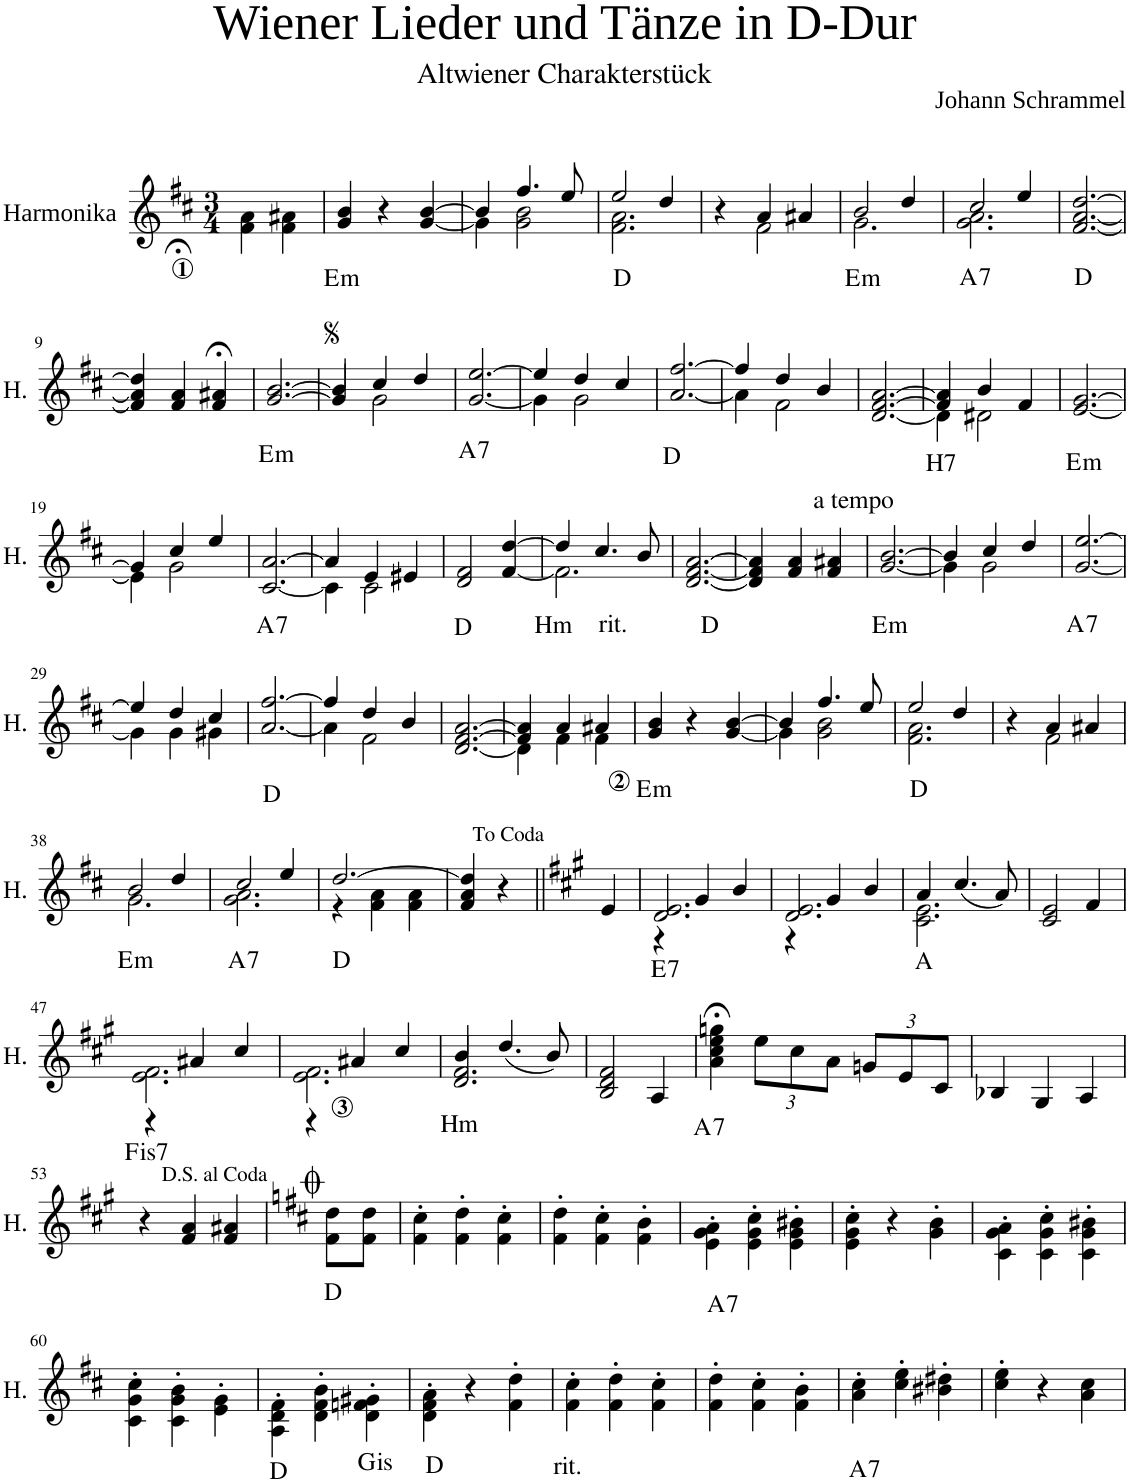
**kern	**harte
*part1	*part1
*staff1	*
*I"Harmonika	*
*I'H.	*
*clefG2	*
*k[f#c#]	*
*M3/4	*
=1	=1
4f#\ 4a\	.
4f#\ 4a#X\	.
=2	=2
!	!LO:H:kt=m
4g/ 4b/	E:min
4r	.
[4g/ [4b/	.
=3	=3
*^	*
4b/]	4g\]	.
4.ff#/	2g\ 2b\	.
8ee/	.	.
=4	=4	=4
2ee/	2.f#\ 2.a\	D:maj
4dd/	.	.
=5	=5	=5
4r	4ryy	.
4a/	2f#\	.
4a#X/	.	.
=6	=6	=6
!	!	!LO:H:kt=m
2b/	2.g\	E:min
4dd/	.	.
=7	=7	=7
!	!	!LO:H:kt=7
2cc#/	2.g\ 2.a\	A:7
4ee/	.	.
*v	*v	*
=8	=8
[2.f#/ [2.a/ [2.dd/	D:maj
!!LO:LB:g=z
=9	=9
4f#/] 4a/] 4dd/]	.
4f#/;< 4a/;<	.
4f#/;< 4a#X/;<	.
=10	=10
!	!LO:H:kt=m
[2.g/ [2.b/	E:min
=11	=11
*^	*
4b/]	4g/]	.
4cc#/	2g\	.
4dd/	.	.
*v	*v	*
=12	=12
!	!LO:H:kt=7
[2.g/ [2.ee/	A:7
=13	=13
*^	*
4ee/]	4g\]	.
4dd/	2g\	.
4cc#/	.	.
*v	*v	*
=14	=14
[2.a/ [2.ff#/	D:maj
=15	=15
*^	*
4ff#/]	4a\]	.
4dd/	2f#\	.
4b/	.	.
*v	*v	*
=16	=16
[2.d/ [2.f#/ [2.a/	.
=17	=17
*^	*
!	!	!LO:H:kt=H7
4f#/] 4a/]	4d\]	N
4b/	2d#X\	.
4f#/	.	.
*v	*v	*
=18	=18
!	!LO:H:kt=m
[2.e/ [2.g/	E:min
!!LO:LB:g=z
=19	=19
*^	*
4g/]	4e\]	.
4cc#/	2g\	.
4ee/	.	.
*v	*v	*
=20	=20
!	!LO:H:kt=7
[2.c#/ [2.a/	A:7
=21	=21
*^	*
4a/]	4c#\]	.
4e/	2c#\	.
4e#X/	.	.
*v	*v	*
=22	=22
2d/ 2f#/	D:maj
[4f#/ [4dd/	.
=23	=23
*^	*
!LO:TX:b:t=rit.	!	!LO:H:kt=Hm
4dd/]	2.f#\]	N
4.cc#/	.	.
8b/	.	.
*v	*v	*
=24	=24
[2.d/ [2.f#/ [2.a/	D:maj
=25	=25
4d/] 4f#/] 4a/]	.
4f#/ 4a/	.
4f#/ 4a#X/	.
=26	=26
!LO:TX:a:t=a tempo	!LO:H:kt=m
[2.g/ [2.b/	E:min
=27	=27
*^	*
4b/]	4g\]	.
4cc#/	2g\	.
4dd/	.	.
*v	*v	*
=28	=28
!	!LO:H:kt=7
[2.g/ [2.ee/	A:7
!!LO:LB:g=z
=29	=29
*^	*
4ee/]	4g\]	.
4dd/	4g\	.
4cc#/	4g#X\	.
*v	*v	*
=30	=30
[2.a/ [2.ff#/	D:maj
=31	=31
*^	*
4ff#/]	4a\]	.
4dd/	2f#\	.
4b/	.	.
*v	*v	*
=32	=32
[2.d/ [2.f#/ [2.a/	.
=33	=33
*^	*
4f#/] 4a/]	4d\]	.
4a/	4f#\	.
4a#X/	4f#\	.
=34	=34	=34
!	!	!LO:H:kt=m
*v	*v	*
4g/ 4b/	E:min
4r	.
[4g/ [4b/	.
=35	=35
*^	*
4b/]	4g\]	.
4.ff#/	2g\ 2b\	.
8ee/	.	.
=36	=36	=36
2ee/	2.f#\ 2.a\	D:maj
4dd/	.	.
=37	=37	=37
4r	4ryy	.
4a/	2f#\	.
4a#X/	.	.
!!LO:LB:g=z	!!
=38	=38	=38
!	!	!LO:H:kt=m
2b/	2.g\	E:min
4dd/	.	.
=39	=39	=39
!	!	!LO:H:kt=7
2cc#/	2.g\ 2.a\	A:7
4ee/	.	.
=40	=40	=40
[2.dd/	4r	D:maj
.	4f#\ 4a\	.
.	4f#\ 4a\	.
*v	*v	*
=41	=41
4f#/ 4a/ 4dd/]	.
4r	.
=42||	=42||
*k[f#c#g#]	*
4e/	.
=43	=43
*^	*
!	!	!LO:H:kt=7
2.d/ 2.e/	4r	E:7
.	4g#/	.
.	4b/	.
=44	=44	=44
2.d/ 2.e/	4r	.
.	4g#/	.
.	4b/	.
=45	=45	=45
2.c#\ 2.e\	4a/	A:maj
.	(4.cc#/	.
.	8a/)	.
*v	*v	*
=46	=46
2c#/ 2e/	.
4f#/	.
!!LO:LB:g=z
=47	=47
*^	*
!	!	!LO:H:kt=is
2.e\ 2.f#\	4r	.
.	4a#X/	.
.	4cc#/	.
=48	=48	=48
2.e\ 2.f#\	4r	.
.	4a#X/	.
.	4cc#/	.
=49	=49	=49
!	!	!LO:H:kt=Hm
2.d/ 2.f#/	4b/	N
.	(4.dd/	.
.	8b/)	.
*v	*v	*
=50	=50
2B/ 2d/ 2f#/	.
4A/	.
=51	=51
!	!LO:H:kt=7
4a\;< 4cc#\;< 4ee\;< 4ggn\;<	A:7
*Xbrackettup	*
12ee\L	.
12cc#\	.
12a\J	.
12gn/L	.
12e/	.
12c#/J	.
=52	=52
4B-X/	.
4G#/	.
4A/	.
!!LO:LB:g=z
=53	=53
4r	.
4f#/ 4a/	.
4f#/ 4a#X/	.
=54	=54
*k[f#c#]	*
8f#\ 8dd\L	.
8f#\ 8dd\J	.
=55	=55
4f#\'> 4cc#\'>	.
4f#\'> 4dd\'>	.
4f#\'> 4cc#\'>	.
=56	=56
4f#\'> 4dd\'>	.
4f#\'> 4cc#\'>	.
4f#\'> 4b\'>	.
=57	=57
4e\'> 4g\'> 4a\'>	.
4e\'> 4g\'> 4cc#\'>	.
4e\'> 4g\'> 4b#X\'>	.
=58	=58
4e\' 4g\' 4cc#\'	.
4r	.
4g\' 4b\'	.
=59	=59
4c#\'> 4g\'> 4a\'>	.
4c#\'> 4g\'> 4cc#\'>	.
4c#\'> 4g\'> 4b#X\'>	.
!!LO:LB:g=z
=60	=60
4c#\'> 4g\'> 4cc#\'>	.
4c#\'> 4g\'> 4b\'>	.
4e\'> 4g\'>	.
=61	=61
4A\'> 4d\'> 4f#\'>	.
4d\'> 4f#\'> 4b\'>	.
4d\'> 4fn\'> 4g#X\'>	.
=62	=62
4d\' 4f#\' 4a\'	.
4r	.
!LO:TX:b:t=rit.	!
4f#\' 4dd\'	.
=63	=63
4f#\'> 4cc#\'>	.
4f#\'> 4dd\'>	.
4f#\'> 4cc#\'>	.
=64	=64
4f#\'> 4dd\'>	.
4f#\'> 4cc#\'>	.
4f#\'> 4b\'>	.
=65	=65
4a\'> 4cc#\'>	.
4cc#\' 4ee\'	.
4b#X\' 4dd#X\'	.
=66	=66
4cc#\' 4ee\'	.
4r	.
4a\ 4cc#\	.
=	=
*-	*-
